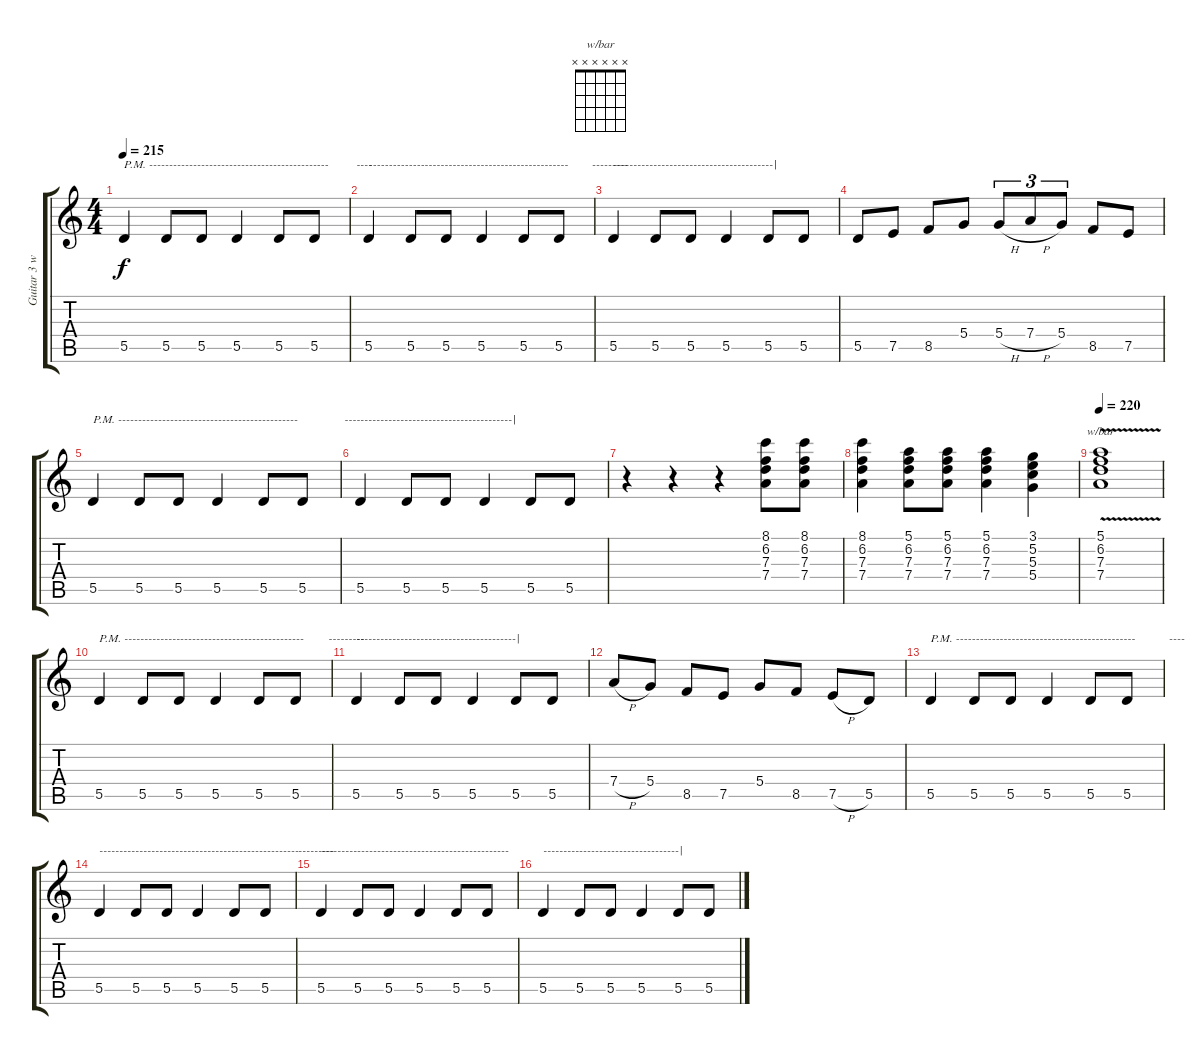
\track ("Guitar 3 w/Distortion" "Guitar 3 w") {instrument distortionguitar}
\staff {score tabs}
\tuning (E4 B3 G3 D3 A2 E2) {hide}
\chord ("w/bar" x x x x x x)
\ts (4 4)
\tempo 215
\clef g2
\ks c
5.5.4{txt "P.M. ---------------------------------------------" dy f} 5.5.8 5.5.8 5.5.4 5.5.8 5.5.8{txt "              ----"} |
5.5.4{txt "--------------------------------------------------"} 5.5.8 5.5.8 5.5.4 5.5.8 5.5.8{txt "           ---------"} |
5.5.4{txt "----------------------------------------|"} 5.5.8 5.5.8 5.5.4 5.5.8 5.5.8 |
5.5.8 7.5.8 8.5.8 5.4.8 5.4{h}.8{tu (3 2)} 7.4{h}.8{tu (3 2)} 5.4.8{tu (3 2)} 8.5.8 7.5.8 |
5.5.4{txt "P.M. ---------------------------------------------"} 5.5.8 5.5.8 5.5.4 5.5.8 5.5.8{txt "              ----"} |
5.5.4{txt "--------------------------------------|"} 5.5.8 5.5.8 5.5.4 5.5.8 5.5.8 |
r.4 r.4 r.4 (8.1 6.2 7.3 7.4).8 (8.1 6.2 7.3 7.4).8 |
(8.1 6.2 7.3 7.4).4 (5.1 6.2 7.3 7.4).8 (5.1 6.2 7.3 7.4).8 (5.1 6.2 7.3 7.4).4 (3.1 5.2 5.3 5.4).4 |
\tempo 220
(5.1{v} 6.2{v} 7.3{v} 7.4{v}).1{ch "w/bar"} |
5.5.4{txt "P.M. ---------------------------------------------"} 5.5.8 5.5.8 5.5.4 5.5.8 5.5.8{txt "           ---------"} |
5.5.4{txt "----------------------------------------|"} 5.5.8 5.5.8 5.5.4 5.5.8 5.5.8 |
7.4{h}.8 5.4.8 8.5.8 7.5.8 5.4.8 8.5.8 7.5{h}.8 5.5.8 |
5.5.4{txt "P.M. ---------------------------------------------"} 5.5.8 5.5.8 5.5.4 5.5.8 5.5.8{txt "              ----"} |
5.5.4{txt "--------------------------------------------------"} 5.5.8 5.5.8 5.5.4 5.5.8 5.5.8{txt "           ---------"} |
5.5.4{txt "-----------------------------------------------"} 5.5.8 5.5.8 5.5.4 5.5.8 5.5.8 |
5.5.4{txt "----------------------------------|"} 5.5.8 5.5.8 5.5.4 5.5.8 5.5.8
